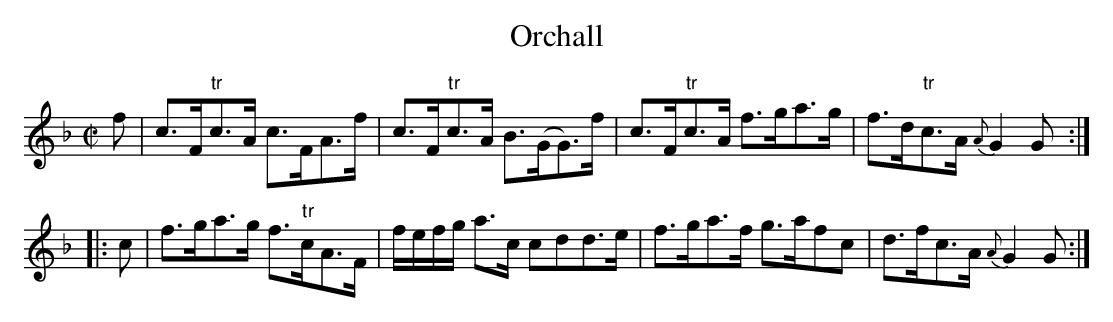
X:1
T:Orchall
M:C|
K:GDor
f|\
c>F"tr"c>A c>FA>f| c>F"tr"c>A B>(GG)>f|\
c>F"tr"c>A f>ga>g| f>d"tr"c>A {A}G2G:|
|:c|\
f>ga>g f>"tr"cA>F| f/e/f/g/ a>c cdd>e|\
f>ga>f g>afc| d>fc>A {A}G2 G:|
